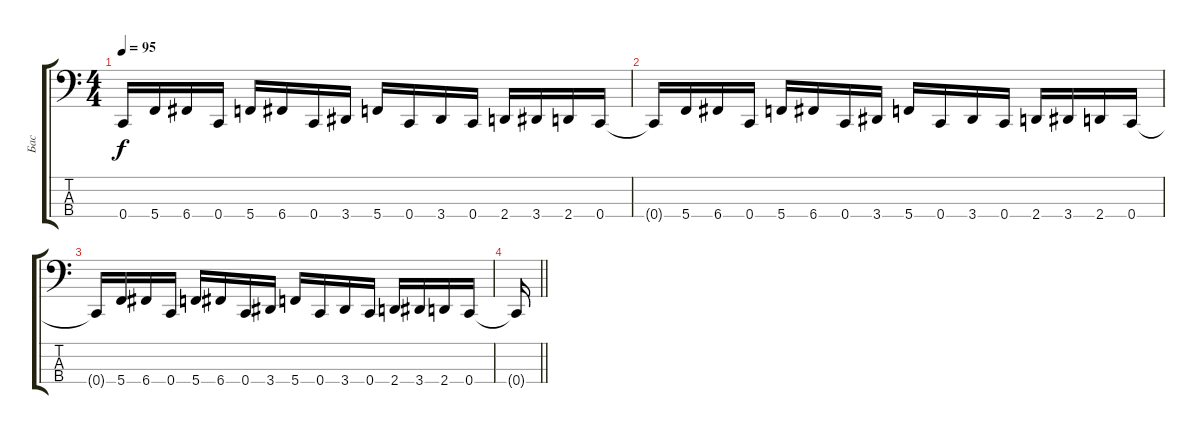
\track ("Бас" "Бас") {instrument electricbassfinger}
\staff {score tabs}
\tuning (F2 C2 G1 C1) {hide}
\ts (4 4)
\tempo 95
\clef f4
\ks c
0.4{t}.16{dy f} 5.4.16 6.4.16 0.4.16 5.4.16 6.4.16 0.4.16 3.4.16 5.4.16 0.4.16 3.4.16 0.4.16 2.4.16 3.4.16 2.4.16 0.4.16 |
0.4{t}.16 5.4.16 6.4.16 0.4.16 5.4.16 6.4.16 0.4.16 3.4.16 5.4.16 0.4.16 3.4.16 0.4.16 2.4.16 3.4.16 2.4.16 0.4.16 |
0.4{t}.16 5.4.16 6.4.16 0.4.16 5.4.16 6.4.16 0.4.16 3.4.16 5.4.16 0.4.16 3.4.16 0.4.16 2.4.16 3.4.16 2.4.16 0.4.16 |
\barLineRight lightlight
0.4{t}.16
